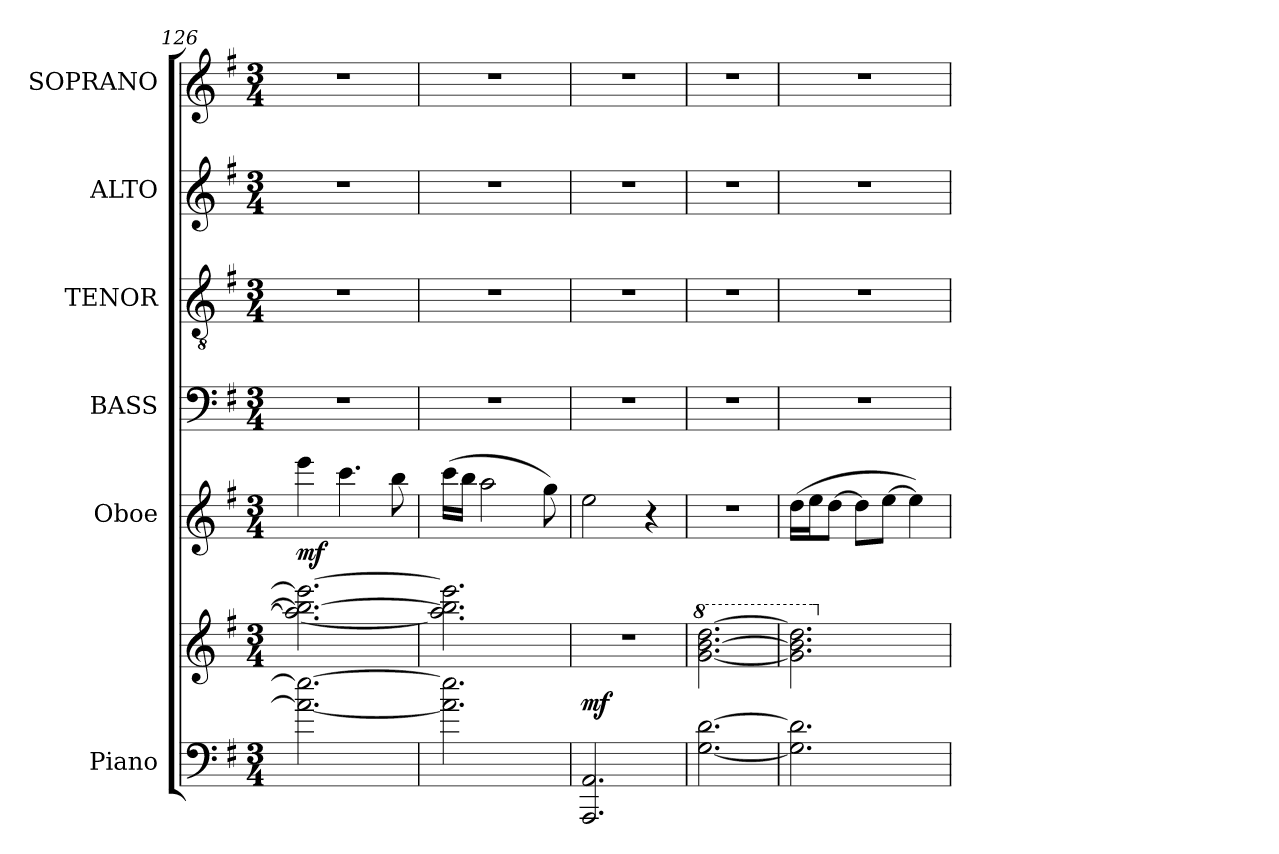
**kern	**kern	**dynam	**kern	**dynam	**kern	**kern	**kern	**kern
*part6	*part6	*part6	*part5	*part5	*part4	*part3	*part2	*part1
*staff7	*staff6	*staff6/7	*staff5	*staff5	*staff4	*staff3	*staff2	*staff1
*I"Piano	*	*	*I"Oboe	*	*I"BASS	*I"TENOR	*I"ALTO	*I"SOPRANO
*I'Pno.	*	*	*I'Ob.	*	*I'B.	*I'T.	*I'A.	*I'S.
*clefF4	*clefG2	*	*clefG2	*	*clefF4	*clefGv2	*clefG2	*clefG2
*	*	*	*	*	*	*ITrd7c12	*	*
*k[f#]	*k[f#]	*	*k[f#]	*	*k[f#]	*k[f#]	*k[f#]	*k[f#]
*G:	*G:	*	*G:	*	*G:	*G:	*G:	*G:
*M3/4	*M3/4	*	*M3/4	*	*M3/4	*M3/4	*M3/4	*M3/4
=126	=126	=126	=126	=126	=126	=126	=126	=126
!	!	!	!	!	!LO:N:vis=1	!LO:N:vis=1	!LO:N:vis=1	!LO:N:vis=1
2.ai\_< 2.eei_>	2.aai\_< 2.bbi_> 2.eeei_>	.	4eeei\	mf	2.r	2.r	2.r	2.r
.	.	.	4.ccci\	.	.	.	.	.
.	.	.	8bbi\	.	.	.	.	.
!!LO:LB:g=z
=127	=127	=127	=127	=127	=127	=127	=127	=127
!	!	!	!	!	!LO:N:vis=1	!LO:N:vis=1	!LO:N:vis=1	!LO:N:vis=1
2.ai\] 2.eei]	2.aai\] 2.bbi] 2.eeei]	.	(16ccci\LL	.	2.r	2.r	2.r	2.r
.	.	.	16bbi\JJ	.	.	.	.	.
.	.	.	2aai\	.	.	.	.	.
.	.	.	8ggi\)	.	.	.	.	.
=128	=128	=128	=128	=128	=128	=128	=128	=128
!	!LO:N:vis=1	!	!	!	!LO:N:vis=1	!LO:N:vis=1	!LO:N:vis=1	!LO:N:vis=1
2.AAAi/ 2.AAi	2.r	mf	2eei\	.	2.r	2.r	2.r	2.r
.	.	.	4r	.	.	.	.	.
=129	=129	=129	=129	=129	=129	=129	=129	=129
*8va	*	*	*	*	*	*	*	*
*	*8va	*	*	*	*	*	*	*
!	!	!	!LO:N:vis=1	!	!LO:N:vis=1	!LO:N:vis=1	!LO:N:vis=1	!LO:N:vis=1
[<2.gi\ [>2.ddi	[<2.ggi\ [>2.bbi [>2.dddi	.	2.r	.	2.r	2.r	2.r	2.r
=130	=130	=130	=130	=130	=130	=130	=130	=130
!	!	!	!	!	!LO:N:vis=1	!LO:N:vis=1	!LO:N:vis=1	!LO:N:vis=1
2.gi\] 2.ddi]	2.ggi\] 2.bbi] 2.dddi]	.	(16ddi\LL	.	2.r	2.r	2.r	2.r
.	.	.	16eei\J	.	.	.	.	.
.	.	.	[>8ddi\J	.	.	.	.	.
.	.	.	8ddi\L]	.	.	.	.	.
.	.	.	[>8eei\J	.	.	.	.	.
.	.	.	4eei\])	.	.	.	.	.
*	*X8va	*	*	*	*	*	*	*
*	*X8va	*	*	*	*	*	*	*
=	=	=	=	=	=	=	=	=
*-	*-	*-	*-	*-	*-	*-	*-	*-
